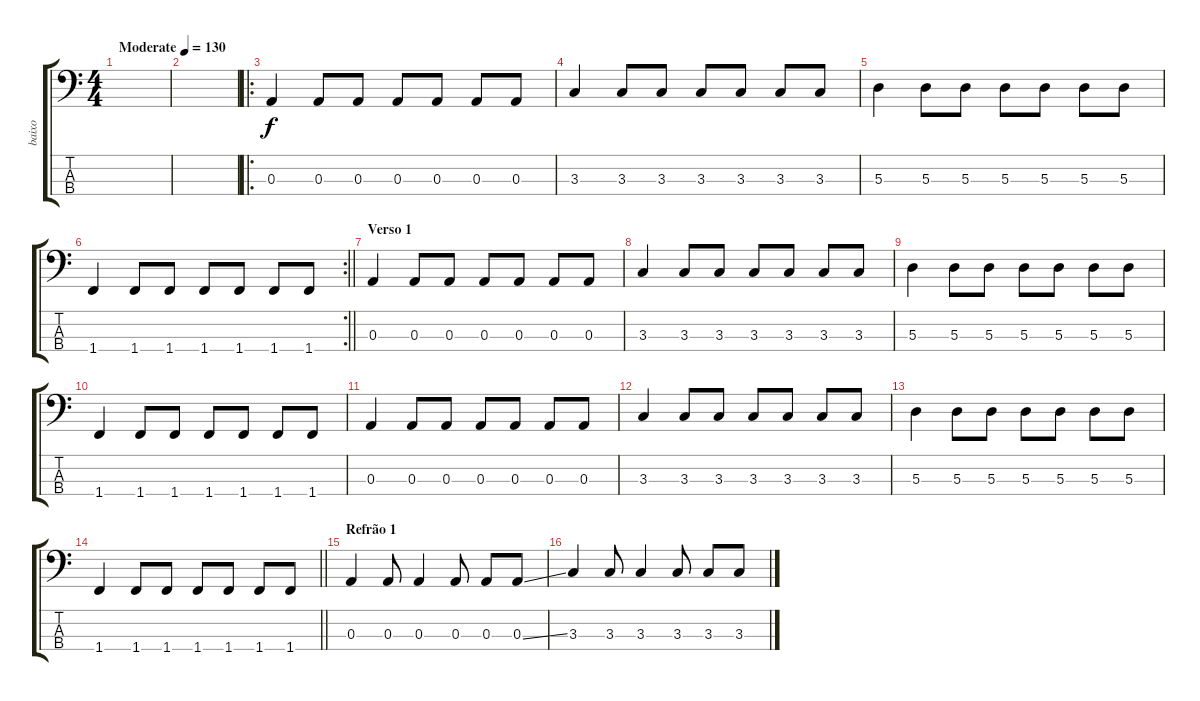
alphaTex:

\track ("baixo" "baixo") {instrument electricbassfinger}
\staff {score tabs}
\tuning (G2 D2 A1 E1) {hide}
\ts (4 4)
\tempo (130 "Moderate")
\clef f4
\ks c
|
|
\ro
0.3.4 0.3.8 0.3.8 0.3.8 0.3.8 0.3.8 0.3.8 |
3.3.4 3.3.8 3.3.8 3.3.8 3.3.8 3.3.8 3.3.8 |
5.3.4 5.3.8 5.3.8 5.3.8 5.3.8 5.3.8 5.3.8 |
\rc 2
\barLineRight lightlight
1.4.4 1.4.8 1.4.8 1.4.8 1.4.8 1.4.8 1.4.8 |
\section ("" "Verso 1")
0.3.4 0.3.8 0.3.8 0.3.8 0.3.8 0.3.8 0.3.8 |
3.3.4 3.3.8 3.3.8 3.3.8 3.3.8 3.3.8 3.3.8 |
5.3.4 5.3.8 5.3.8 5.3.8 5.3.8 5.3.8 5.3.8 |
1.4.4 1.4.8 1.4.8 1.4.8 1.4.8 1.4.8 1.4.8 |
0.3.4 0.3.8 0.3.8 0.3.8 0.3.8 0.3.8 0.3.8 |
3.3.4 3.3.8 3.3.8 3.3.8 3.3.8 3.3.8 3.3.8 |
5.3.4 5.3.8 5.3.8 5.3.8 5.3.8 5.3.8 5.3.8 |
\barLineRight lightlight
1.4.4 1.4.8 1.4.8 1.4.8 1.4.8 1.4.8 1.4.8 |
\section ("" "Refrão 1")
0.3.4 0.3.8 0.3.4 0.3.8 0.3.8 0.3{ss}.8 |
3.3.4 3.3.8 3.3.4 3.3.8 3.3.8 3.3{ss}.8
